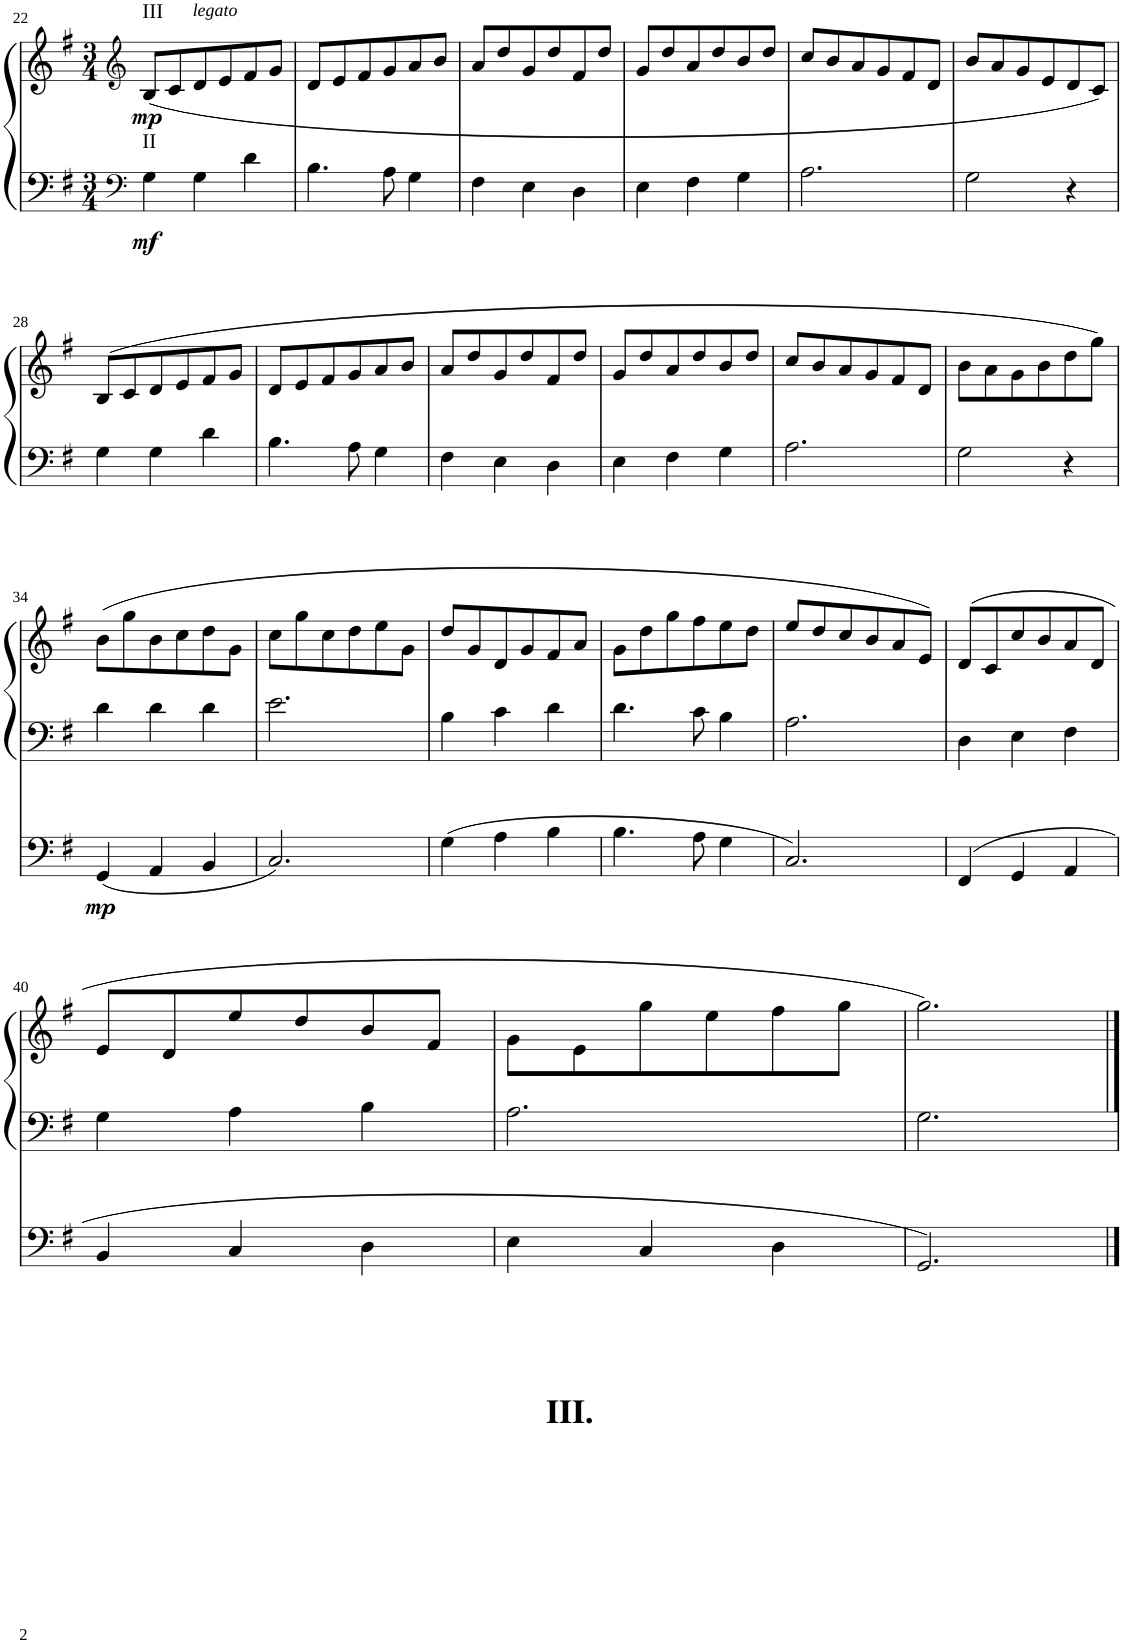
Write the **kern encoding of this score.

**kern	**dynam	**kern	**kern	**dynam
*part2	*part2	*part1	*part1	*part1
*staff3	*staff3	*staff2	*staff1	*staff1/2
*I"Pedal	*	*I"Manual	*	*
!!LO:PB:g=z
*clefF4	*	*clefF4	*clefG2	*
*k[f#]	*	*k[f#]	*k[f#]	*
*G:	*	*G:	*G:	*
*M3/4	*	*M3/4	*M3/4	*
=22	=22	=22	=22	=22
!	!	!	!LO:TX:a:t=III	!
!	!	!LO:TX:a:t=II	!	!
!	!	!	!	!LO:DY:b=2
!	!	!	!	!LO:DY:n=1:b
2.r	.	4G\	(8B/L	mf mp
.	.	.	8c/	.
!	!	!	!LO:TX:a:i:t=legato	!
.	.	4G\	8d/	.
.	.	.	8e/	.
.	.	4d\	8f#/	.
.	.	.	8g/J	.
=23	=23	=23	=23	=23
2.r	.	4.B\	8d/L	.
.	.	.	8e/	.
.	.	.	8f#/	.
.	.	8A\	8g/	.
.	.	4G\	8a/	.
.	.	.	8b/J	.
=24	=24	=24	=24	=24
2.r	.	4F#\	8a/L	.
.	.	.	8dd/	.
.	.	4E\	8g/	.
.	.	.	8dd/	.
.	.	4D\	8f#/	.
.	.	.	8dd/J	.
=25	=25	=25	=25	=25
2.r	.	4E\	8g/L	.
.	.	.	8dd/	.
.	.	4F#\	8a/	.
.	.	.	8dd/	.
.	.	4G\	8b/	.
.	.	.	8dd/J	.
=26	=26	=26	=26	=26
2.r	.	2.A\	8cc/L	.
.	.	.	8b/	.
.	.	.	8a/	.
.	.	.	8g/	.
.	.	.	8f#/	.
.	.	.	8d/J	.
=27	=27	=27	=27	=27
2.r	.	2G\	8b/L	.
.	.	.	8a/	.
.	.	.	8g/	.
.	.	.	8e/	.
.	.	4r	8d/	.
.	.	.	8c/J)	.
!!LO:LB:g=z
=28	=28	=28	=28	=28
2.r	.	4G\	(8B/L	.
.	.	.	8c/	.
.	.	4G\	8d/	.
.	.	.	8e/	.
.	.	4d\	8f#/	.
.	.	.	8g/J	.
=29	=29	=29	=29	=29
2.r	.	4.B\	8d/L	.
.	.	.	8e/	.
.	.	.	8f#/	.
.	.	8A\	8g/	.
.	.	4G\	8a/	.
.	.	.	8b/J	.
=30	=30	=30	=30	=30
2.r	.	4F#\	8a/L	.
.	.	.	8dd/	.
.	.	4E\	8g/	.
.	.	.	8dd/	.
.	.	4D\	8f#/	.
.	.	.	8dd/J	.
=31	=31	=31	=31	=31
2.r	.	4E\	8g/L	.
.	.	.	8dd/	.
.	.	4F#\	8a/	.
.	.	.	8dd/	.
.	.	4G\	8b/	.
.	.	.	8dd/J	.
=32	=32	=32	=32	=32
2.r	.	2.A\	8cc/L	.
.	.	.	8b/	.
.	.	.	8a/	.
.	.	.	8g/	.
.	.	.	8f#/	.
.	.	.	8d/J	.
=33	=33	=33	=33	=33
2.r	.	2G\	8b\L	.
.	.	.	8a\	.
.	.	.	8g\	.
.	.	.	8b\	.
.	.	4r	8dd\	.
.	.	.	8gg\J)	.
!!LO:LB:g=z
=34	=34	=34	=34	=34
!	!LO:DY:b	!	!	!
(4GG/	mp	4d\	(8b\L	.
.	.	.	8gg\	.
4AA/	.	4d\	8b\	.
.	.	.	8cc\	.
4BB/	.	4d\	8dd\	.
.	.	.	8g\J	.
=35	=35	=35	=35	=35
2.C/)	.	2.e\	8cc\L	.
.	.	.	8gg\	.
.	.	.	8cc\	.
.	.	.	8dd\	.
.	.	.	8ee\	.
.	.	.	8g\J	.
=36	=36	=36	=36	=36
(4G\	.	4B\	8dd/L	.
.	.	.	8g/	.
4A\	.	4c\	8d/	.
.	.	.	8g/	.
4B\	.	4d\	8f#/	.
.	.	.	8a/J	.
=37	=37	=37	=37	=37
4.B\	.	4.d\	8g\L	.
.	.	.	8dd\	.
.	.	.	8gg\	.
8A\	.	8c\	8ff#\	.
4G\	.	4B\	8ee\	.
.	.	.	8dd\J	.
=38	=38	=38	=38	=38
2.C/)	.	2.A\	8ee/L	.
.	.	.	8dd/	.
.	.	.	8cc/	.
.	.	.	8b/	.
.	.	.	8a/	.
.	.	.	8e/J)	.
=39	=39	=39	=39	=39
(4FF#/	.	4D\	(8d/L	.
.	.	.	8c/	.
4GG/	.	4E\	8cc/	.
.	.	.	8b/	.
4AA/	.	4F#\	8a/	.
.	.	.	8d/J	.
!!LO:LB:g=z
=40	=40	=40	=40	=40
4BB/	.	4G\	8e/L	.
.	.	.	8d/	.
4C/	.	4A\	8ee/	.
.	.	.	8dd/	.
4D\	.	4B\	8b/	.
.	.	.	8f#/J	.
=41	=41	=41	=41	=41
4E\	.	2.A\	8g\L	.
.	.	.	8e\	.
4C/	.	.	8gg\	.
.	.	.	8ee\	.
4D\	.	.	8ff#\	.
.	.	.	8gg\J	.
=42	=42	=42	=42	=42
2.GG/)	.	2.G\	2.gg\)	.
==	==	==	==	==
*-	*-	*-	*-	*-
